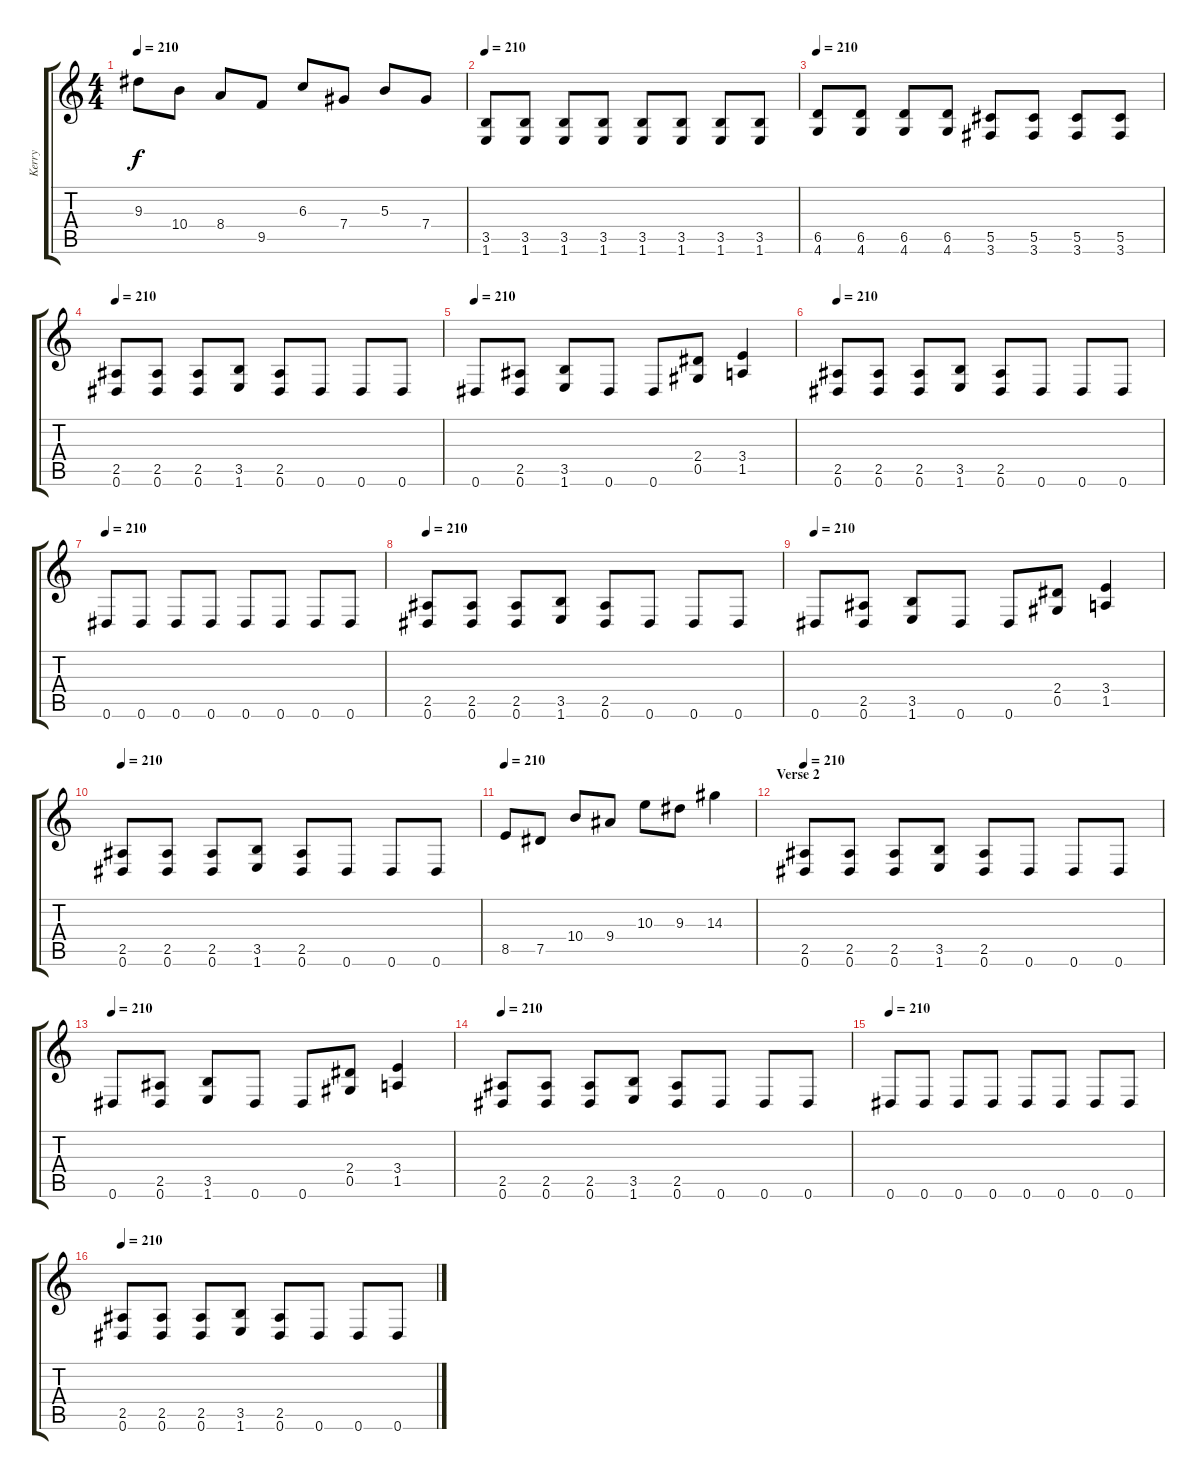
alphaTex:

\track ("Kerry" "Kerry") {instrument distortionguitar}
\staff {score tabs}
\tuning (Eb4 Bb3 Gb3 Db3 Ab2 Eb2) {hide}
\ts (4 4)
\tempo 210
\clef g2
\ks c
9.3.8{dy f} 10.4.8 8.4.8 9.5.8 6.3.8 7.4.8 5.3.8 7.4.8 |
\tempo 210
(3.5 1.6).8 (3.5 1.6).8 (3.5 1.6).8 (3.5 1.6).8 (3.5 1.6).8 (3.5 1.6).8 (3.5 1.6).8 (3.5 1.6).8 |
\tempo 210
(6.5 4.6).8 (6.5 4.6).8 (6.5 4.6).8 (6.5 4.6).8 (5.5 3.6).8 (5.5 3.6).8 (5.5 3.6).8 (5.5 3.6).8 |
\tempo 210
(2.5 0.6).8 (2.5 0.6).8 (2.5 0.6).8 (3.5 1.6).8 (2.5 0.6).8 0.6.8 0.6.8 0.6.8 |
\tempo 210
0.6.8 (2.5 0.6).8 (3.5 1.6).8 0.6.8 0.6.8 (2.4 0.5).8 (3.4 1.5).4 |
\tempo 210
(2.5 0.6).8 (2.5 0.6).8 (2.5 0.6).8 (3.5 1.6).8 (2.5 0.6).8 0.6.8 0.6.8 0.6.8 |
\tempo 210
0.6.8 0.6.8 0.6.8 0.6.8 0.6.8 0.6.8 0.6.8 0.6.8 |
\tempo 210
(2.5 0.6).8 (2.5 0.6).8 (2.5 0.6).8 (3.5 1.6).8 (2.5 0.6).8 0.6.8 0.6.8 0.6.8 |
\tempo 210
0.6.8 (2.5 0.6).8 (3.5 1.6).8 0.6.8 0.6.8 (2.4 0.5).8 (3.4 1.5).4 |
\tempo 210
(2.5 0.6).8 (2.5 0.6).8 (2.5 0.6).8 (3.5 1.6).8 (2.5 0.6).8 0.6.8 0.6.8 0.6.8 |
\tempo 210
8.5.8 7.5.8 10.4.8 9.4.8 10.3.8 9.3.8 14.3.4 |
\section ("" "Verse 2")
\tempo 210
(2.5 0.6).8 (2.5 0.6).8 (2.5 0.6).8 (3.5 1.6).8 (2.5 0.6).8 0.6.8 0.6.8 0.6.8 |
\tempo 210
0.6.8 (2.5 0.6).8 (3.5 1.6).8 0.6.8 0.6.8 (2.4 0.5).8 (3.4 1.5).4 |
\tempo 210
(2.5 0.6).8 (2.5 0.6).8 (2.5 0.6).8 (3.5 1.6).8 (2.5 0.6).8 0.6.8 0.6.8 0.6.8 |
\tempo 210
0.6.8 0.6.8 0.6.8 0.6.8 0.6.8 0.6.8 0.6.8 0.6.8 |
\tempo 210
(2.5 0.6).8 (2.5 0.6).8 (2.5 0.6).8 (3.5 1.6).8 (2.5 0.6).8 0.6.8 0.6.8 0.6.8
